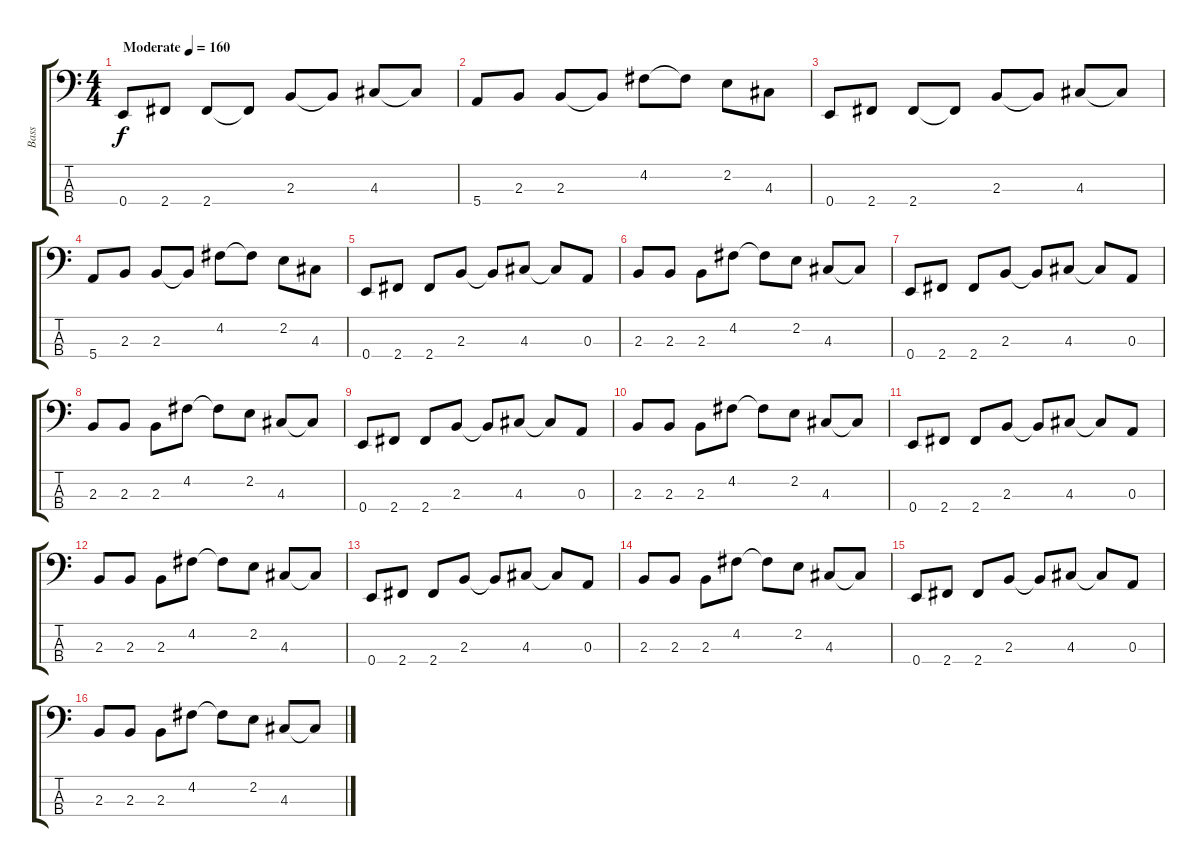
\track ("Bass" "Bass") {instrument electricbasspick}
\staff {score tabs}
\tuning (G2 D2 A1 E1) {hide}
\ts (4 4)
\tempo (160 "Moderate")
\clef f4
\ks c
0.4.8{dy f instrument electricbasspick} 2.4.8 2.4.8 2.4{t}.8 2.3.8 2.3{t}.8 4.3.8 4.3{t}.8 |
5.4.8 2.3.8 2.3.8 2.3{t}.8 4.2.8 4.2{t}.8 2.2.8 4.3.8 |
0.4.8 2.4.8 2.4.8 2.4{t}.8 2.3.8 2.3{t}.8 4.3.8 4.3{t}.8 |
5.4.8 2.3.8 2.3.8 2.3{t}.8 4.2.8 4.2{t}.8 2.2.8 4.3.8 |
0.4.8 2.4.8 2.4.8 2.3.8 2.3{t}.8 4.3.8 4.3{t}.8 0.3.8 |
2.3.8 2.3.8 2.3.8 4.2.8 4.2{t}.8 2.2.8 4.3.8 4.3{t}.8 |
0.4.8 2.4.8 2.4.8 2.3.8 2.3{t}.8 4.3.8 4.3{t}.8 0.3.8 |
2.3.8 2.3.8 2.3.8 4.2.8 4.2{t}.8 2.2.8 4.3.8 4.3{t}.8 |
0.4.8 2.4.8 2.4.8 2.3.8 2.3{t}.8 4.3.8 4.3{t}.8 0.3.8 |
2.3.8 2.3.8 2.3.8 4.2.8 4.2{t}.8 2.2.8 4.3.8 4.3{t}.8 |
0.4.8 2.4.8 2.4.8 2.3.8 2.3{t}.8 4.3.8 4.3{t}.8 0.3.8 |
2.3.8 2.3.8 2.3.8 4.2.8 4.2{t}.8 2.2.8 4.3.8 4.3{t}.8 |
0.4.8 2.4.8 2.4.8 2.3.8 2.3{t}.8 4.3.8 4.3{t}.8 0.3.8 |
2.3.8 2.3.8 2.3.8 4.2.8 4.2{t}.8 2.2.8 4.3.8 4.3{t}.8 |
0.4.8 2.4.8 2.4.8 2.3.8 2.3{t}.8 4.3.8 4.3{t}.8 0.3.8 |
2.3.8 2.3.8 2.3.8 4.2.8 4.2{t}.8 2.2.8 4.3.8 4.3{t}.8
